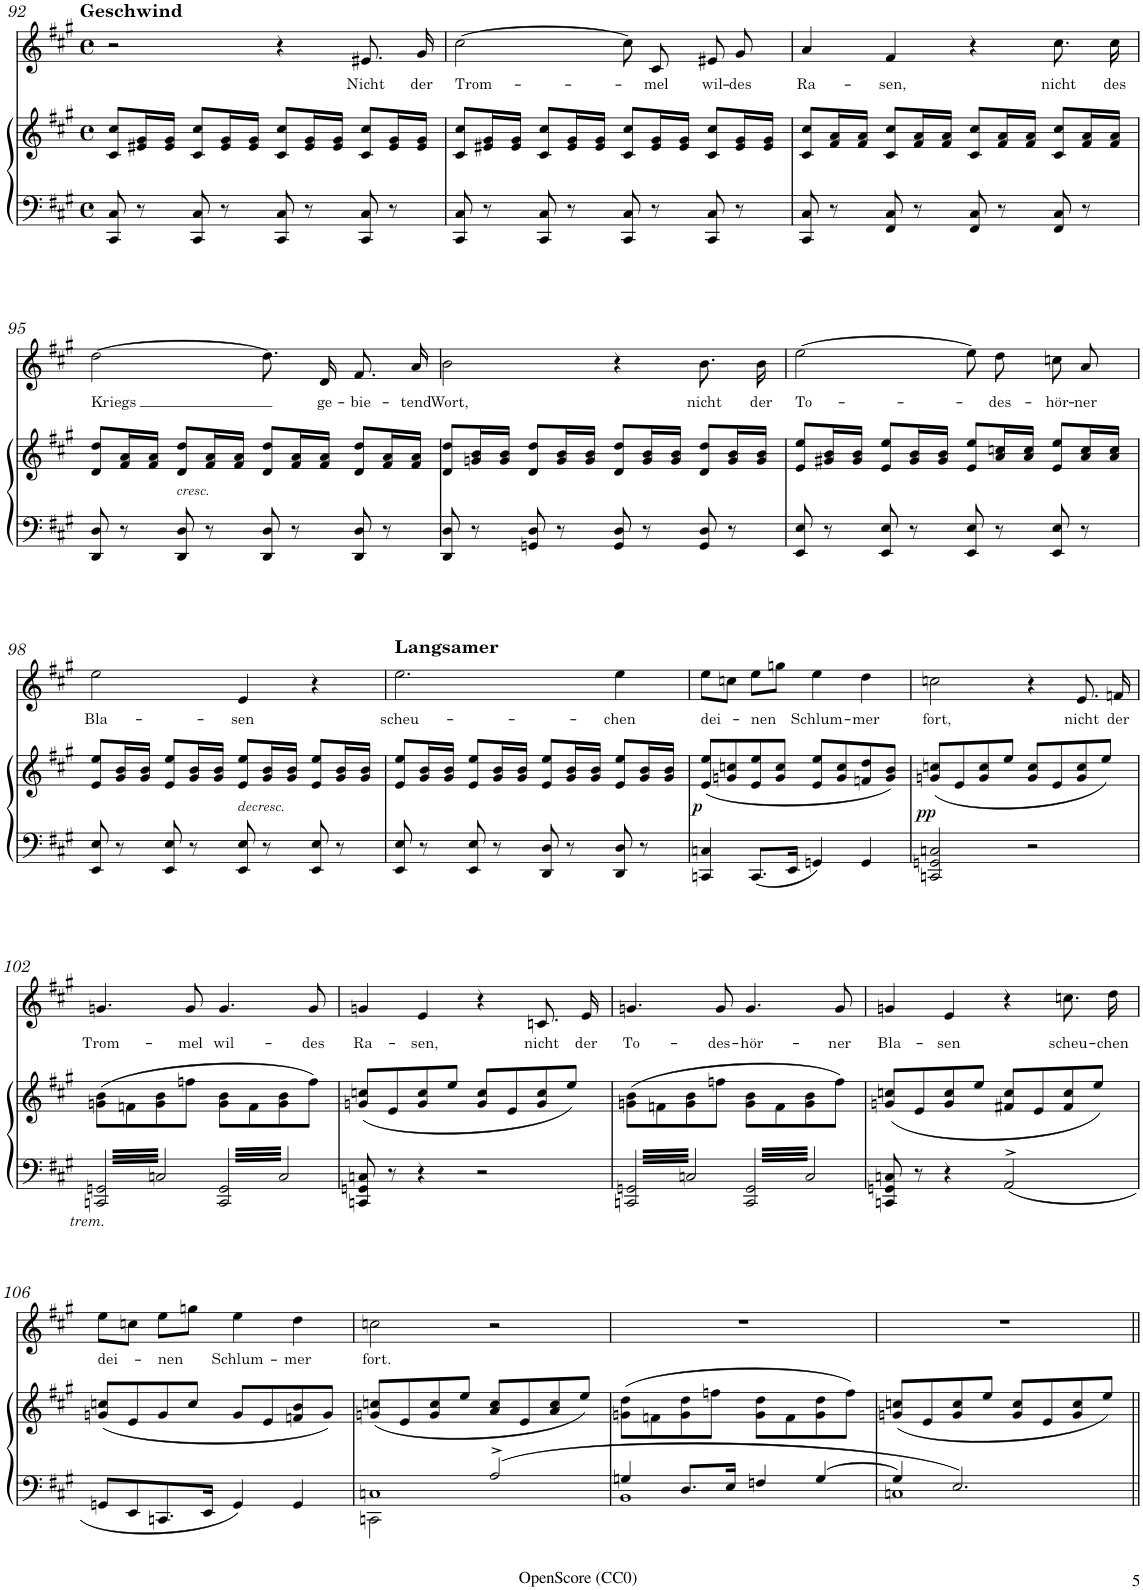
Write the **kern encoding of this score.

**kern	**kern	**dynam	**kern	**text
*part2	*part2	*part2	*part1	*part1
*staff3	*staff2	*staff2/3	*staff1	*staff1
*I"Piano	*	*	*I"Voice	*
*I'Pno	*	*	*	*
!!LO:PB:g=z
*clefF4	*clefG2	*	*clefG2	*
*k[f#c#g#]	*k[f#c#g#]	*	*k[f#c#g#]	*
*M4/4	*M4/4	*	*M4/4	*
*met(c)	*met(c)	*	*met(c)	*
=92	=92	=92	=92	=92
!	!	!	!LO:TX:a:B:t=Geschwind	!
8CC#/ 8C#/	8c#/ 8cc#/L	.	2r	.
8r	16e#X/ 16g#/L	.	.	.
.	16e#/ 16g#/JJ	.	.	.
8CC#/ 8C#/	8c#/ 8cc#/L	.	.	.
8r	16e#/ 16g#/L	.	.	.
.	16e#/ 16g#/JJ	.	.	.
8CC#/ 8C#/	8c#/ 8cc#/L	.	4r	.
8r	16e#/ 16g#/L	.	.	.
.	16e#/ 16g#/JJ	.	.	.
!	!	!	!	!LO:LY:b
8CC#/ 8C#/	8c#/ 8cc#/L	.	8.e#X/	Nicht
8r	16e#/ 16g#/L	.	.	.
!	!	!	!	!LO:LY:b
.	16e#/ 16g#/JJ	.	16g#/	der
=93	=93	=93	=93	=93
!	!	!	!	!LO:LY:b
8CC#/ 8C#/	8c#/ 8cc#/L	.	[2cc#\	Trom-
8r	16e#X/ 16g#/L	.	.	.
.	16e#/ 16g#/JJ	.	.	.
8CC#/ 8C#/	8c#/ 8cc#/L	.	.	.
8r	16e#/ 16g#/L	.	.	.
.	16e#/ 16g#/JJ	.	.	.
8CC#/ 8C#/	8c#/ 8cc#/L	.	8cc#\]	.
!	!	!	!	!LO:LY:b
8r	16e#/ 16g#/L	.	8c#/	-mel
.	16e#/ 16g#/JJ	.	.	.
!	!	!	!	!LO:LY:b
8CC#/ 8C#/	8c#/ 8cc#/L	.	8e#X/	wil-
!	!	!	!	!LO:LY:b
8r	16e#/ 16g#/L	.	8g#/	-des
.	16e#/ 16g#/JJ	.	.	.
=94	=94	=94	=94	=94
!	!	!	!	!LO:LY:b
8CC#/ 8C#/	8c#/ 8cc#/L	.	4a/	Ra-
8r	16f#/ 16a/L	.	.	.
.	16f#/ 16a/JJ	.	.	.
!	!	!	!	!LO:LY:b
8FF#/ 8C#/	8c#/ 8cc#/L	.	4f#/	-sen,
8r	16f#/ 16a/L	.	.	.
.	16f#/ 16a/JJ	.	.	.
8FF#/ 8C#/	8c#/ 8cc#/L	.	4r	.
8r	16f#/ 16a/L	.	.	.
.	16f#/ 16a/JJ	.	.	.
!	!	!	!	!LO:LY:b
8FF#/ 8C#/	8c#/ 8cc#/L	.	8.cc#\	nicht
8r	16f#/ 16a/L	.	.	.
!	!	!	!	!LO:LY:b
.	16f#/ 16a/JJ	.	16cc#\	des
!!LO:LB:g=z
=95	=95	=95	=95	=95
!	!	!	!	!LO:LY:b
8DD/ 8D/	8d/ 8dd/L	.	[2dd\	Kriegs
8r	16f#/ 16a/L	.	.	.
.	16f#/ 16a/JJ	.	.	.
!	!LO:TX:b:i:t=cresc.	!	!	!
8DD/ 8D/	8d/ 8dd/L	.	.	.
8r	16f#/ 16a/L	.	.	.
.	16f#/ 16a/JJ	.	.	.
8DD/ 8D/	8d/ 8dd/L	.	8.dd\]	.
8r	16f#/ 16a/L	.	.	.
!	!	!	!	!LO:LY:b
.	16f#/ 16a/JJ	.	16d/	ge-
!	!	!	!	!LO:LY:b
8DD/ 8D/	8d/ 8dd/L	.	8.f#/	-bie-
8r	16f#/ 16a/L	.	.	.
!	!	!	!	!LO:LY:b
.	16f#/ 16a/JJ	.	16a/	-tend
=96	=96	=96	=96	=96
!	!	!	!	!LO:LY:b
8DD/ 8D/	8d/ 8dd/L	.	2b\	Wort,
8r	16gn/ 16b/L	.	.	.
.	16g/ 16b/JJ	.	.	.
8GGn/ 8D/	8d/ 8dd/L	.	.	.
8r	16g/ 16b/L	.	.	.
.	16g/ 16b/JJ	.	.	.
8GG/ 8D/	8d/ 8dd/L	.	4r	.
8r	16g/ 16b/L	.	.	.
.	16g/ 16b/JJ	.	.	.
!	!	!	!	!LO:LY:b
8GG/ 8D/	8d/ 8dd/L	.	8.b\	nicht
8r	16g/ 16b/L	.	.	.
!	!	!	!	!LO:LY:b
.	16g/ 16b/JJ	.	16b\	der
=97	=97	=97	=97	=97
!	!	!	!	!LO:LY:b
8EE/ 8E/	8e/ 8ee/L	.	[2ee\	To-
8r	16g#X/ 16b/L	.	.	.
.	16g#/ 16b/JJ	.	.	.
8EE/ 8E/	8e/ 8ee/L	.	.	.
8r	16g#/ 16b/L	.	.	.
.	16g#/ 16b/JJ	.	.	.
8EE/ 8E/	8e/ 8ee/L	.	8ee\]	.
!	!	!	!	!LO:LY:b
8r	16a/ 16ccn/L	.	8dd\	-des-
.	16a/ 16cc/JJ	.	.	.
!	!	!	!	!LO:LY:b
8EE/ 8E/	8e/ 8ee/L	.	8ccn\	-hör-
!	!	!	!	!LO:LY:b
8r	16a/ 16cc/L	.	8a/	-ner
.	16a/ 16cc/JJ	.	.	.
!!LO:LB:g=z
=98	=98	=98	=98	=98
!	!	!	!	!LO:LY:b
8EE/ 8E/	8e/ 8ee/L	.	2ee\	Bla-
8r	16g#/ 16b/L	.	.	.
.	16g#/ 16b/JJ	.	.	.
8EE/ 8E/	8e/ 8ee/L	.	.	.
8r	16g#/ 16b/L	.	.	.
.	16g#/ 16b/JJ	.	.	.
!	!LO:TX:b:i:t=decresc.	!	!	!
!	!	!	!	!LO:LY:b
8EE/ 8E/	8e/ 8ee/L	.	4e/	-sen
8r	16g#/ 16b/L	.	.	.
.	16g#/ 16b/JJ	.	.	.
8EE/ 8E/	8e/ 8ee/L	.	4r	.
8r	16g#/ 16b/L	.	.	.
.	16g#/ 16b/JJ	.	.	.
=99	=99	=99	=99	=99
!	!	!	!LO:TX:a:B:t=Langsamer	!
!	!	!	!	!LO:LY:b
8EE/ 8E/	8e/ 8ee/L	.	2.ee\	scheu-
8r	16g#/ 16b/L	.	.	.
.	16g#/ 16b/JJ	.	.	.
8EE/ 8E/	8e/ 8ee/L	.	.	.
8r	16g#/ 16b/L	.	.	.
.	16g#/ 16b/JJ	.	.	.
8DD/ 8D/	8e/ 8ee/L	.	.	.
8r	16g#/ 16b/L	.	.	.
.	16g#/ 16b/JJ	.	.	.
!	!	!	!	!LO:LY:b
8DD/ 8D/	8e/ 8ee/L	.	4ee\	-chen
8r	16g#/ 16b/L	.	.	.
.	16g#/ 16b/JJ	.	.	.
=100	=100	=100	=100	=100
!	!	!LO:DY:b	!	!LO:LY:b
4CCn/ 4Cn/	(8e/ 8ee/L	p	8ee\L	dei-
.	8gn/ 8ccn/	.	8ccn\J	.
!	!	!	!	!LO:LY:b
8.CC/L	8e/ 8ee/	.	8ee\L	-nen
.	8g/ 8cc/J	.	8ggn\J	.
16EE/Jk	.	.	.	.
!	!	!	!	!LO:LY:b
4GGn/	8e/ 8ee/L	.	4ee\	Schlum-
.	8g/ 8cc/	.	.	.
!	!	!	!	!LO:LY:b
4GG/	8fn/ 8dd/	.	4dd\	-mer
.	8g/ 8b/J)	.	.	.
=101	=101	=101	=101	=101
!	!	!LO:DY:b	!	!LO:LY:b
2CCn/ 2GGn/ 2Cn/	(8gn/ 8ccn/L	pp	2ccn\	fort,
.	8e/	.	.	.
.	8g/ 8cc/	.	.	.
.	8ee/J	.	.	.
2r	8g/ 8cc/L	.	4r	.
.	8e/	.	.	.
!	!	!	!	!LO:LY:b
.	8g/ 8cc/	.	8.e/	nicht
.	8ee/J)	.	.	.
!	!	!	!	!LO:LY:b
.	.	.	16fn/	der
!!LO:LB:g=z
=102	=102	=102	=102	=102
!LO:TX:b:i:t=trem.	!	!	!	!
!	!	!	!	!LO:LY:b
6.CCn/ 6.GGn/	(8gn\ 8b\L	.	4.gn/	-Trom-
.	8fn\	.	.	.
6.Cn/	8g\ 8b\	.	.	.
!	!	!	!	!LO:LY:b
.	8ffn\J	.	8g/	-mel
!	!	!	!	!LO:LY:b
6.CC/ 6.GG/	8g\ 8b\L	.	4.g/	wil-
.	8f\	.	.	.
6.C/	8g\ 8b\	.	.	.
!	!	!	!	!LO:LY:b
.	8ff\J)	.	8g/	-des
=103	=103	=103	=103	=103
!	!	!	!	!LO:LY:b
8CCn/ 8GGn/ 8Cn/	(8gn/ 8ccn/L	.	4gn/	Ra-
8r	8e/	.	.	.
!	!	!	!	!LO:LY:b
4r	8g/ 8cc/	.	4e/	-sen,
.	8ee/J	.	.	.
2r	8g/ 8cc/L	.	4r	.
.	8e/	.	.	.
!	!	!	!	!LO:LY:b
.	8g/ 8cc/	.	8.cn/	nicht
.	8ee/J)	.	.	.
!	!	!	!	!LO:LY:b
.	.	.	16e/	der
=104	=104	=104	=104	=104
!	!	!	!	!LO:LY:b
6.CCn/ 6.GGn/	(8gn\ 8b\L	.	4.gn/	To-
.	8fn\	.	.	.
6.Cn/	8g\ 8b\	.	.	.
!	!	!	!	!LO:LY:b
.	8ffn\J	.	8g/	-des-
!	!	!	!	!LO:LY:b
6.CC/ 6.GG/	8g\ 8b\L	.	4.g/	-hör-
.	8f\	.	.	.
6.C/	8g\ 8b\	.	.	.
!	!	!	!	!LO:LY:b
.	8ff\J)	.	8g/	-ner
=105	=105	=105	=105	=105
!	!	!	!	!LO:LY:b
8CCn/ 8GGn/ 8Cn/	(8gn/ 8ccn/L	.	4gn/	Bla-
8r	8e/	.	.	.
!	!	!	!	!LO:LY:b
4r	8g/ 8cc/	.	4e/	-sen
.	8ee/J	.	.	.
2AA^>/	8f#X/ 8cc/L	.	4r	.
.	8e/	.	.	.
!	!	!	!	!LO:LY:b
.	8f#/ 8cc/	.	8.ccn\	scheu-
.	8ee/J)	.	.	.
!	!	!	!	!LO:LY:b
.	.	.	16dd\	-chen
!!LO:LB:g=z
=106	=106	=106	=106	=106
!	!	!	!	!LO:LY:b
8GGn/L	(8gn/ 8ccn/L	.	8ee\L	dei-
8EE/	8e/	.	8ccn\J	.
!	!	!	!	!LO:LY:b
8.CCn/	8g/	.	8ee\L	-nen
.	8cc/J	.	8ggn\J	.
16EE/Jk	.	.	.	.
!	!	!	!	!LO:LY:b
4GG/	8g/L	.	4ee\	Schlum-
.	8e/	.	.	.
!	!	!	!	!LO:LY:b
4GG/	8fn/ 8b/	.	4dd\	-mer
.	8g/J)	.	.	.
=107	=107	=107	=107	=107
*^	*	*	*	*
!	!	!	!	!	!LO:LY:b
2CCn\	1Cn	(8gn/ 8ccn/L	.	2ccn\	fort.
.	.	8e/	.	.	.
.	.	8g/ 8cc/	.	.	.
.	.	8ee/J	.	.	.
2A^/	.	8a/ 8cc/L	.	2r	.
.	.	8e/	.	.	.
.	.	8a/ 8cc/	.	.	.
.	.	8ee/J)	.	.	.
=108	=108	=108	=108	=108	=108
4Gn/	1BB	(8gn\ 8dd\L	.	1r	.
.	.	8fn\	.	.	.
8.D/L	.	8g\ 8dd\	.	.	.
.	.	8ffn\J	.	.	.
16E/Jk	.	.	.	.	.
4Fn/	.	8g\ 8dd\L	.	.	.
.	.	8f\	.	.	.
[4G/	.	8g\ 8dd\	.	.	.
.	.	8ff\J)	.	.	.
=109	=109	=109	=109	=109	=109
4G/]	1Cn	(8gn/ 8ccn/L	.	1r	.
.	.	8e/	.	.	.
2.E/	.	8g/ 8cc/	.	.	.
.	.	8ee/J	.	.	.
.	.	8g/ 8cc/L	.	.	.
.	.	8e/	.	.	.
.	.	8g/ 8cc/	.	.	.
.	.	8ee;</J)	.	.	.
*v	*v	*	*	*	*
=||	=||	=||	=||	=||
*-	*-	*-	*-	*-
